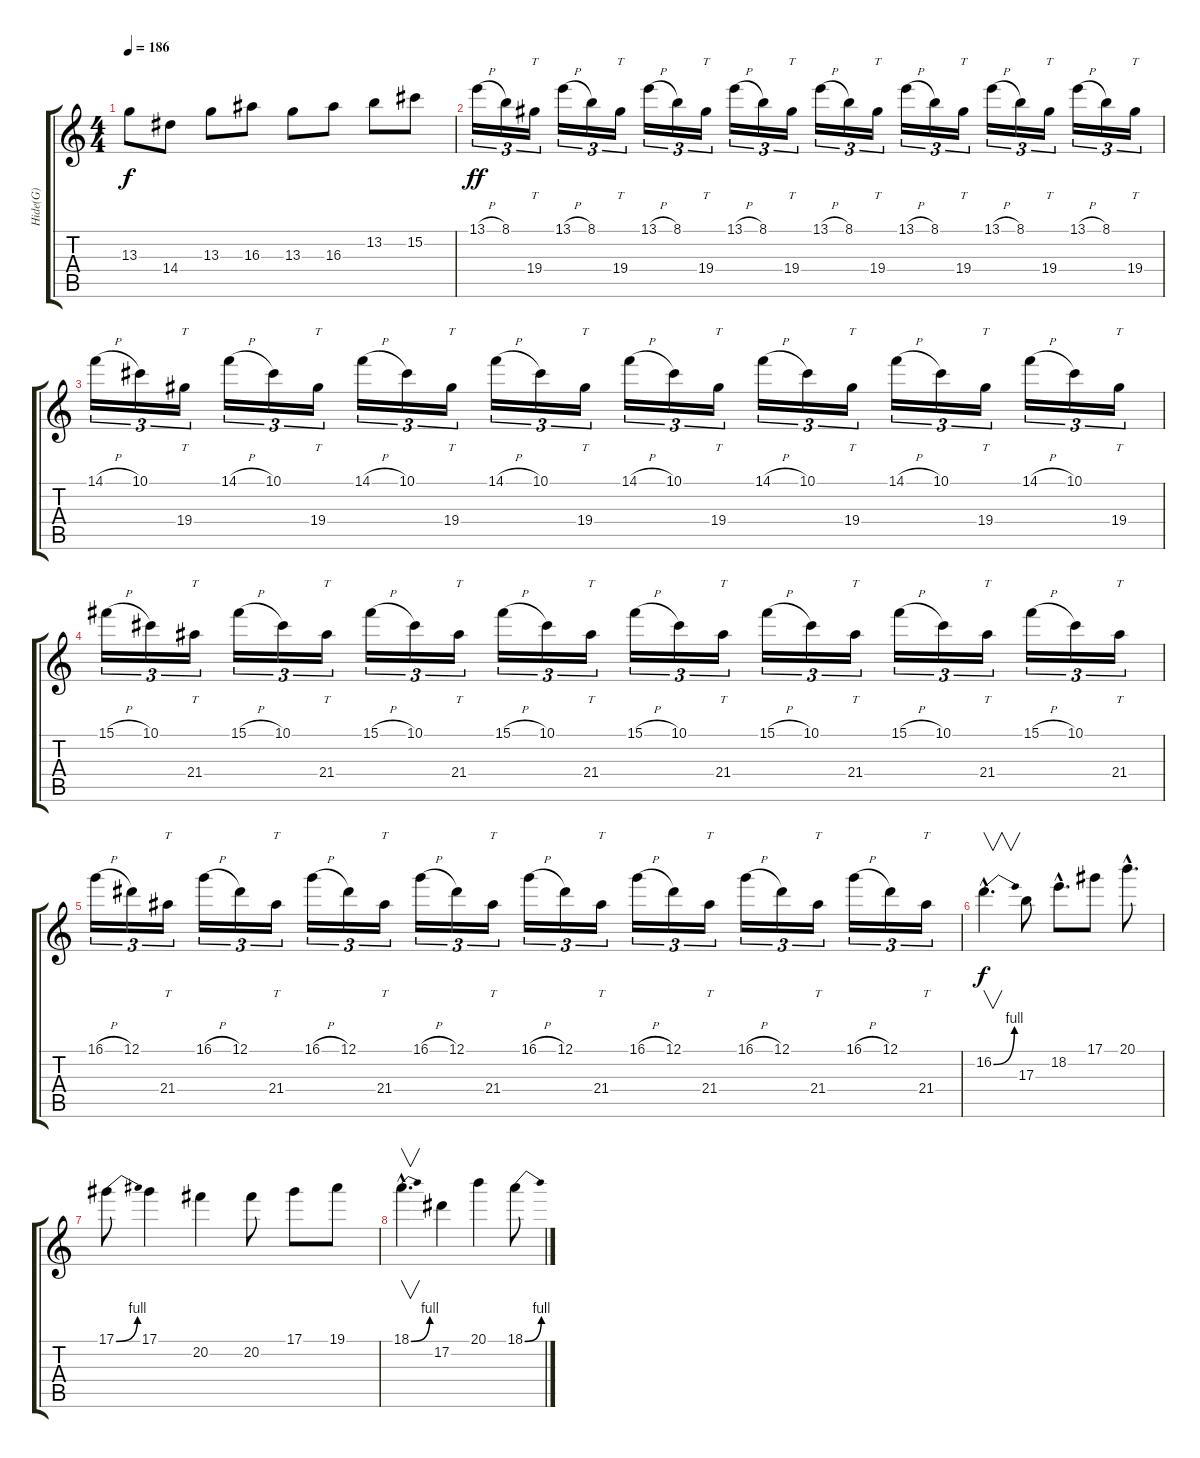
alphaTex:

\track ("Hide(G)" "Hide(G)") {instrument distortionguitar}
\staff {score tabs}
\tuning (Eb4 Bb3 Gb3 Db3 Ab2 Eb2) {hide}
\ts (4 4)
\tempo 186
\clef g2
\ks c
13.3.8{dy f} 14.4.8 13.3.8 16.3.8 13.3.8 16.3.8 13.2.8 15.2.8 |
13.1{h}.16{tu (3 2) dy ff} 8.1.16{tu (3 2)} 19.4.16{tt tu (3 2)} 13.1{h}.16{tu (3 2)} 8.1.16{tu (3 2)} 19.4.16{tt tu (3 2)} 13.1{h}.16{tu (3 2)} 8.1.16{tu (3 2)} 19.4.16{tt tu (3 2)} 13.1{h}.16{tu (3 2)} 8.1.16{tu (3 2)} 19.4.16{tt tu (3 2)} 13.1{h}.16{tu (3 2)} 8.1.16{tu (3 2)} 19.4.16{tt tu (3 2)} 13.1{h}.16{tu (3 2)} 8.1.16{tu (3 2)} 19.4.16{tt tu (3 2)} 13.1{h}.16{tu (3 2)} 8.1.16{tu (3 2)} 19.4.16{tt tu (3 2)} 13.1{h}.16{tu (3 2)} 8.1.16{tu (3 2)} 19.4.16{tt tu (3 2)} |
14.1{h}.16{tu (3 2)} 10.1.16{tu (3 2)} 19.4.16{tt tu (3 2)} 14.1{h}.16{tu (3 2)} 10.1.16{tu (3 2)} 19.4.16{tt tu (3 2)} 14.1{h}.16{tu (3 2)} 10.1.16{tu (3 2)} 19.4.16{tt tu (3 2)} 14.1{h}.16{tu (3 2)} 10.1.16{tu (3 2)} 19.4.16{tt tu (3 2)} 14.1{h}.16{tu (3 2)} 10.1.16{tu (3 2)} 19.4.16{tt tu (3 2)} 14.1{h}.16{tu (3 2)} 10.1.16{tu (3 2)} 19.4.16{tt tu (3 2)} 14.1{h}.16{tu (3 2)} 10.1.16{tu (3 2)} 19.4.16{tt tu (3 2)} 14.1{h}.16{tu (3 2)} 10.1.16{tu (3 2)} 19.4.16{tt tu (3 2)} |
15.1{h}.16{tu (3 2)} 10.1.16{tu (3 2)} 21.4.16{tt tu (3 2)} 15.1{h}.16{tu (3 2)} 10.1.16{tu (3 2)} 21.4.16{tt tu (3 2)} 15.1{h}.16{tu (3 2)} 10.1.16{tu (3 2)} 21.4.16{tt tu (3 2)} 15.1{h}.16{tu (3 2)} 10.1.16{tu (3 2)} 21.4.16{tt tu (3 2)} 15.1{h}.16{tu (3 2)} 10.1.16{tu (3 2)} 21.4.16{tt tu (3 2)} 15.1{h}.16{tu (3 2)} 10.1.16{tu (3 2)} 21.4.16{tt tu (3 2)} 15.1{h}.16{tu (3 2)} 10.1.16{tu (3 2)} 21.4.16{tt tu (3 2)} 15.1{h}.16{tu (3 2)} 10.1.16{tu (3 2)} 21.4.16{tt tu (3 2)} |
16.1{h}.16{tu (3 2)} 12.1.16{tu (3 2)} 21.4.16{tt tu (3 2)} 16.1{h}.16{tu (3 2)} 12.1.16{tu (3 2)} 21.4.16{tt tu (3 2)} 16.1{h}.16{tu (3 2)} 12.1.16{tu (3 2)} 21.4.16{tt tu (3 2)} 16.1{h}.16{tu (3 2)} 12.1.16{tu (3 2)} 21.4.16{tt tu (3 2)} 16.1{h}.16{tu (3 2)} 12.1.16{tu (3 2)} 21.4.16{tt tu (3 2)} 16.1{h}.16{tu (3 2)} 12.1.16{tu (3 2)} 21.4.16{tt tu (3 2)} 16.1{h}.16{tu (3 2)} 12.1.16{tu (3 2)} 21.4.16{tt tu (3 2)} 16.1{h}.16{tu (3 2)} 12.1.16{tu (3 2)} 21.4.16{tt tu (3 2)} |
16.2{be (bend 0 0 60 4) hac}.4{v d dy f} 17.3.8 18.2{hac}.8{d} 17.1.8 20.1{hac}.8{d} |
17.1{be (bend 0 0 60 4)}.8 17.1.4 20.2.4 20.2.8 17.1.8 19.1.8 |
18.1{be (bend 0 0 60 4) hac}.4{v d} 17.2.4 20.1.4 18.1{be (bend 0 0 60 4)}.8
